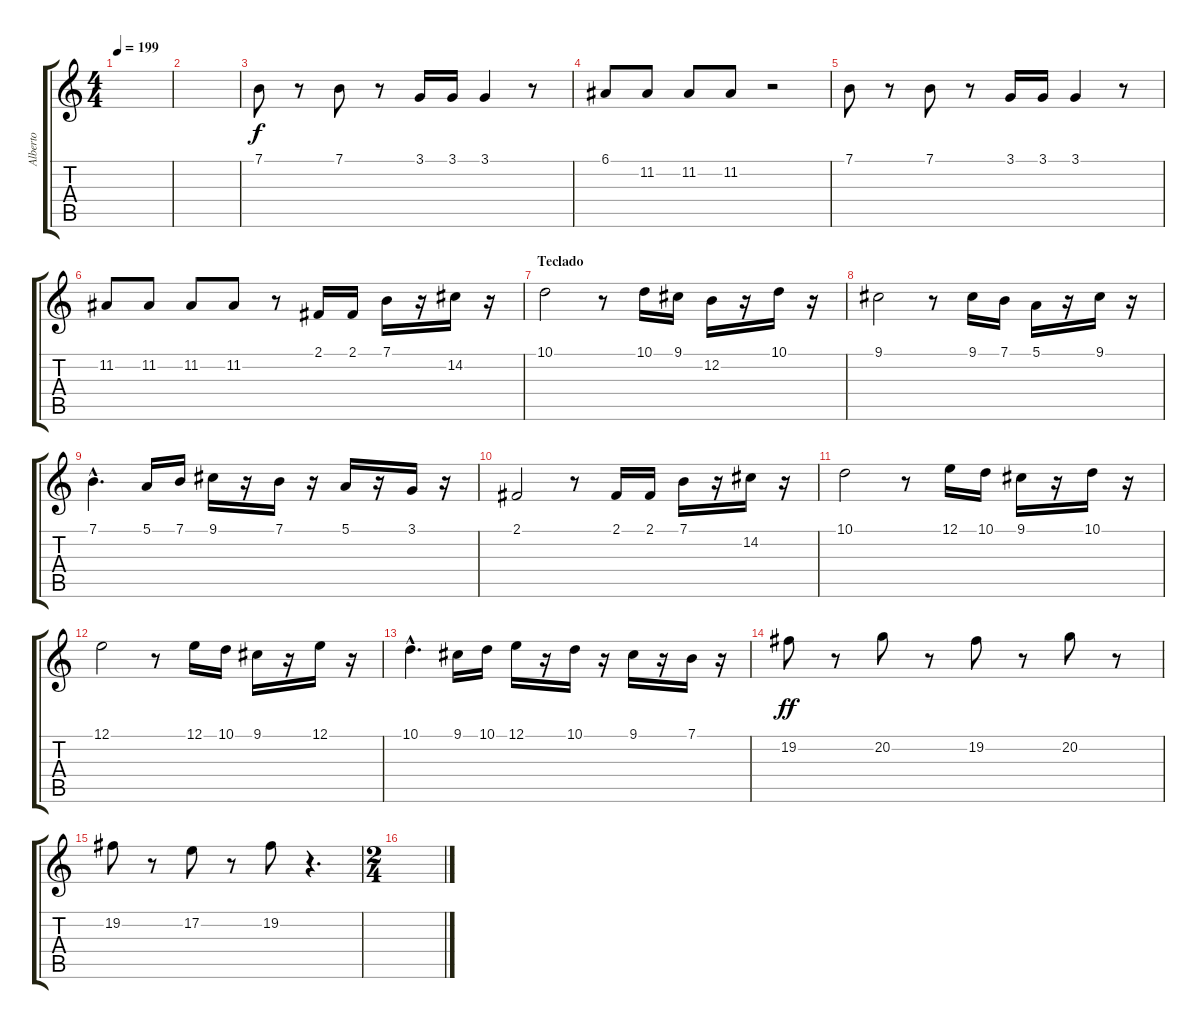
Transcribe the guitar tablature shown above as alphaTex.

\track ("Alberto" "Alberto") {instrument trumpet}
\staff {score tabs}
\tuning (E4 B3 G3 D3 A2 E2) {hide}
\ts (4 4)
\tempo 199
\clef g2
\ks c
|
|
7.1.8 r.8 7.1.8 r.8 3.1.16 3.1.16 3.1.4 r.8 |
6.1.8 11.2.8 11.2.8 11.2.8 r.2 |
7.1.8 r.8 7.1.8 r.8 3.1.16 3.1.16 3.1.4 r.8 |
11.2.8 11.2.8 11.2.8 11.2.8 r.8 2.1.16 2.1.16 7.1.16 r.16 14.2.16 r.16 |
\section ("" "Teclado")
10.1.2 r.8 10.1.16 9.1.16 12.2.16 r.16 10.1.16 r.16 |
9.1.2 r.8 9.1.16 7.1.16 5.1.16 r.16 9.1.16 r.16 |
7.1{hac}.4{d} 5.1.16 7.1.16 9.1.16 r.16 7.1.16 r.16 5.1.16 r.16 3.1.16 r.16 |
2.1.2 r.8 2.1.16 2.1.16 7.1.16 r.16 14.2.16 r.16 |
10.1.2 r.8 12.1.16 10.1.16 9.1.16 r.16 10.1.16 r.16 |
12.1.2 r.8 12.1.16 10.1.16 9.1.16 r.16 12.1.16 r.16 |
10.1{hac}.4{d} 9.1.16 10.1.16 12.1.16 r.16 10.1.16 r.16 9.1.16 r.16 7.1.16 r.16 |
19.2.8{dy ff} r.8 20.2.8 r.8 19.2.8 r.8 20.2.8 r.8 |
19.2.8 r.8 17.2.8 r.8 19.2.8 r.4{d} |
\ts (2 4)
